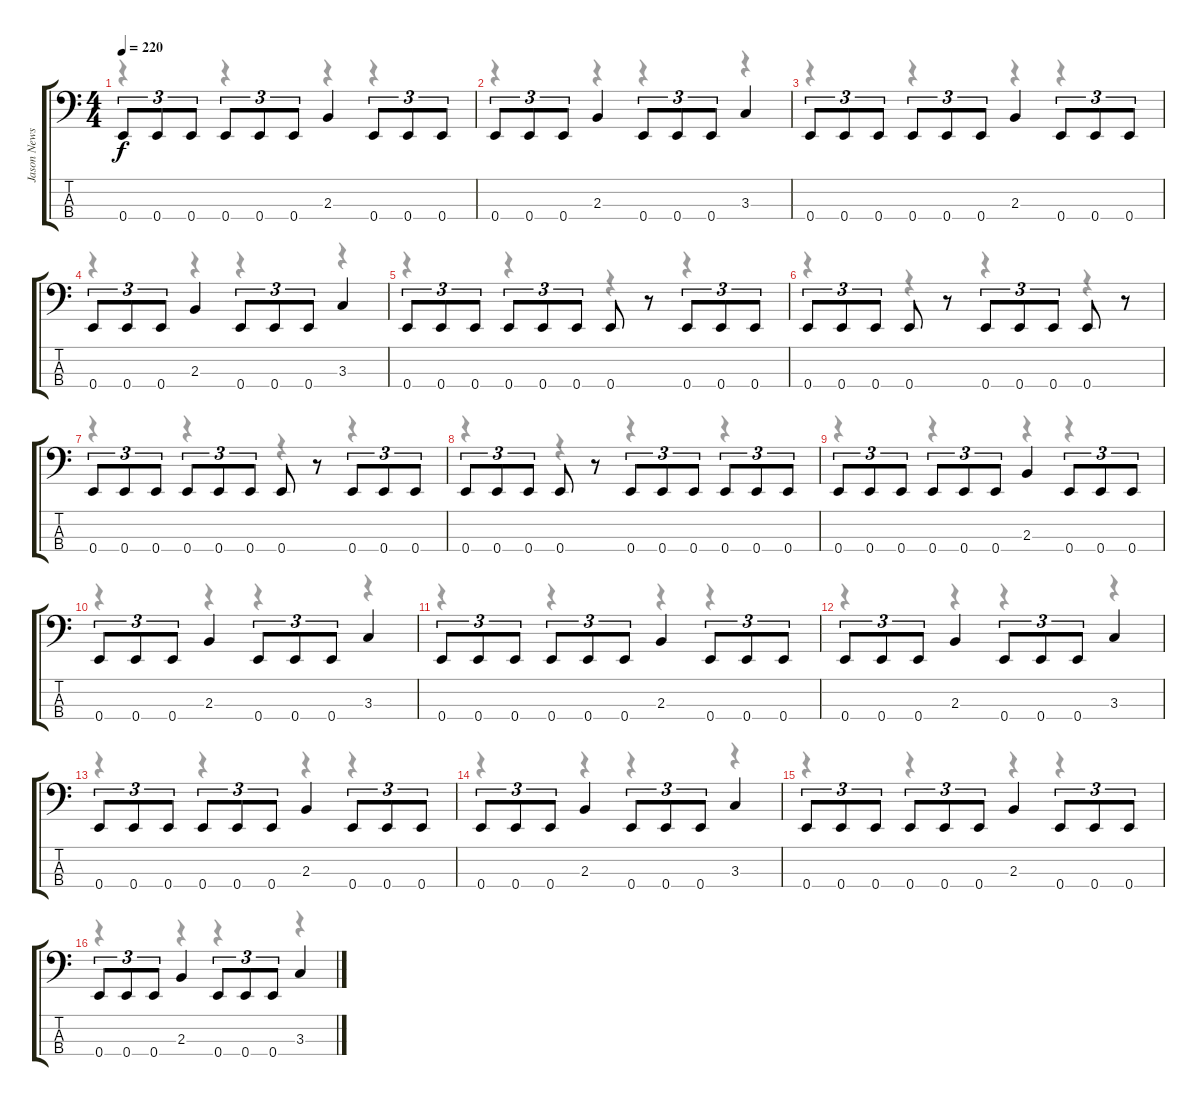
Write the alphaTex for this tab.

\track ("Jason Newsted (Bass)" "Jason News") {instrument electricbasspick}
\staff {score tabs}
\tuning (G2 D2 A1 E1) {hide}
\voice
\ts (4 4)
\tempo 220
\clef f4
\ks c
0.4.8{tu (3 2) dy f} 0.4.8{tu (3 2)} 0.4.8{tu (3 2)} 0.4.8{tu (3 2)} 0.4.8{tu (3 2)} 0.4.8{tu (3 2)} 2.3.4 0.4.8{tu (3 2)} 0.4.8{tu (3 2)} 0.4.8{tu (3 2)} |
0.4.8{tu (3 2)} 0.4.8{tu (3 2)} 0.4.8{tu (3 2)} 2.3.4 0.4.8{tu (3 2)} 0.4.8{tu (3 2)} 0.4.8{tu (3 2)} 3.3.4 |
0.4.8{tu (3 2)} 0.4.8{tu (3 2)} 0.4.8{tu (3 2)} 0.4.8{tu (3 2)} 0.4.8{tu (3 2)} 0.4.8{tu (3 2)} 2.3.4 0.4.8{tu (3 2)} 0.4.8{tu (3 2)} 0.4.8{tu (3 2)} |
0.4.8{tu (3 2)} 0.4.8{tu (3 2)} 0.4.8{tu (3 2)} 2.3.4 0.4.8{tu (3 2)} 0.4.8{tu (3 2)} 0.4.8{tu (3 2)} 3.3.4 |
0.4.8{tu (3 2)} 0.4.8{tu (3 2)} 0.4.8{tu (3 2)} 0.4.8{tu (3 2)} 0.4.8{tu (3 2)} 0.4.8{tu (3 2)} 0.4.8 r.8 0.4.8{tu (3 2)} 0.4.8{tu (3 2)} 0.4.8{tu (3 2)} |
0.4.8{tu (3 2)} 0.4.8{tu (3 2)} 0.4.8{tu (3 2)} 0.4.8 r.8 0.4.8{tu (3 2)} 0.4.8{tu (3 2)} 0.4.8{tu (3 2)} 0.4.8 r.8 |
0.4.8{tu (3 2)} 0.4.8{tu (3 2)} 0.4.8{tu (3 2)} 0.4.8{tu (3 2)} 0.4.8{tu (3 2)} 0.4.8{tu (3 2)} 0.4.8 r.8 0.4.8{tu (3 2)} 0.4.8{tu (3 2)} 0.4.8{tu (3 2)} |
0.4.8{tu (3 2)} 0.4.8{tu (3 2)} 0.4.8{tu (3 2)} 0.4.8 r.8 0.4.8{tu (3 2)} 0.4.8{tu (3 2)} 0.4.8{tu (3 2)} 0.4.8{tu (3 2)} 0.4.8{tu (3 2)} 0.4.8{tu (3 2)} |
0.4.8{tu (3 2)} 0.4.8{tu (3 2)} 0.4.8{tu (3 2)} 0.4.8{tu (3 2)} 0.4.8{tu (3 2)} 0.4.8{tu (3 2)} 2.3.4 0.4.8{tu (3 2)} 0.4.8{tu (3 2)} 0.4.8{tu (3 2)} |
0.4.8{tu (3 2)} 0.4.8{tu (3 2)} 0.4.8{tu (3 2)} 2.3.4 0.4.8{tu (3 2)} 0.4.8{tu (3 2)} 0.4.8{tu (3 2)} 3.3.4 |
0.4.8{tu (3 2)} 0.4.8{tu (3 2)} 0.4.8{tu (3 2)} 0.4.8{tu (3 2)} 0.4.8{tu (3 2)} 0.4.8{tu (3 2)} 2.3.4 0.4.8{tu (3 2)} 0.4.8{tu (3 2)} 0.4.8{tu (3 2)} |
0.4.8{tu (3 2)} 0.4.8{tu (3 2)} 0.4.8{tu (3 2)} 2.3.4 0.4.8{tu (3 2)} 0.4.8{tu (3 2)} 0.4.8{tu (3 2)} 3.3.4 |
0.4.8{tu (3 2)} 0.4.8{tu (3 2)} 0.4.8{tu (3 2)} 0.4.8{tu (3 2)} 0.4.8{tu (3 2)} 0.4.8{tu (3 2)} 2.3.4 0.4.8{tu (3 2)} 0.4.8{tu (3 2)} 0.4.8{tu (3 2)} |
0.4.8{tu (3 2)} 0.4.8{tu (3 2)} 0.4.8{tu (3 2)} 2.3.4 0.4.8{tu (3 2)} 0.4.8{tu (3 2)} 0.4.8{tu (3 2)} 3.3.4 |
0.4.8{tu (3 2)} 0.4.8{tu (3 2)} 0.4.8{tu (3 2)} 0.4.8{tu (3 2)} 0.4.8{tu (3 2)} 0.4.8{tu (3 2)} 2.3.4 0.4.8{tu (3 2)} 0.4.8{tu (3 2)} 0.4.8{tu (3 2)} |
0.4.8{tu (3 2)} 0.4.8{tu (3 2)} 0.4.8{tu (3 2)} 2.3.4 0.4.8{tu (3 2)} 0.4.8{tu (3 2)} 0.4.8{tu (3 2)} 3.3.4
\voice
\clef f4
\ottava regular
\simile none
\ks c
r.4{dy f} r.4 r.4 r.4 |
r.4 r.4 r.4 r.4 |
r.4 r.4 r.4 r.4 |
r.4 r.4 r.4 r.4 |
r.4 r.4 r.4 r.4 |
r.4 r.4 r.4 r.4 |
r.4 r.4 r.4 r.4 |
r.4 r.4 r.4 r.4 |
r.4 r.4 r.4 r.4 |
r.4 r.4 r.4 r.4 |
r.4 r.4 r.4 r.4 |
r.4 r.4 r.4 r.4 |
r.4 r.4 r.4 r.4 |
r.4 r.4 r.4 r.4 |
r.4 r.4 r.4 r.4 |
r.4 r.4 r.4 r.4
